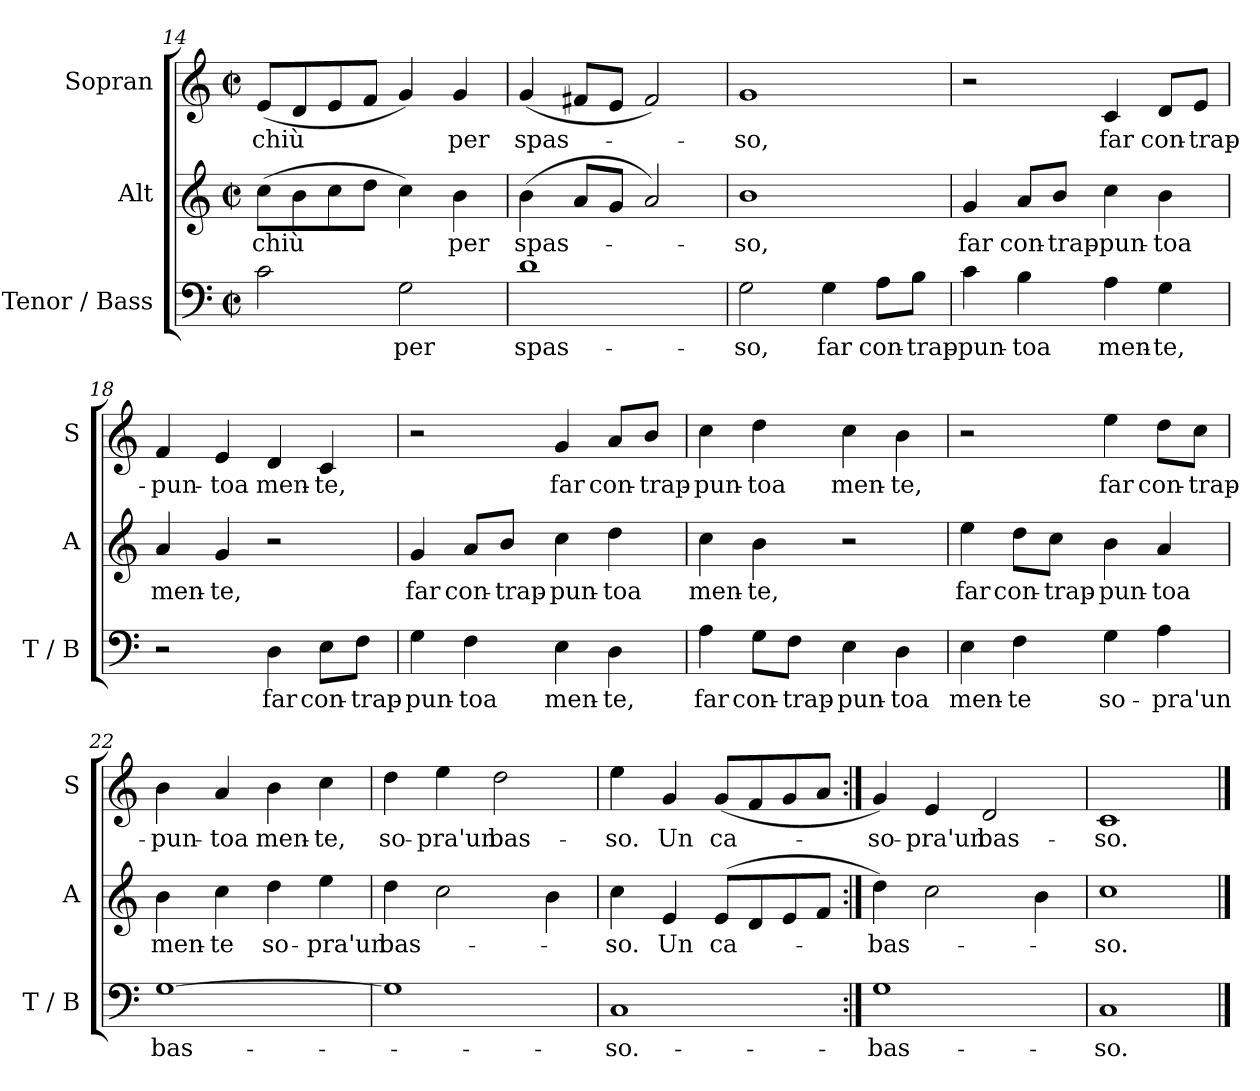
**kern	**text	**kern	**text	**kern	**text
*part3	*part3	*part2	*part2	*part1	*part1
*staff3	*staff3	*staff2	*staff2	*staff1	*staff1
*I"Tenor / Bass	*	*I"Alt	*	*I"Sopran	*
*I'T / B	*	*I'A	*	*I'S	*
*clefF4	*	*clefG2	*	*clefG2	*
*k[]	*	*k[]	*	*k[]	*
*M2/2	*	*M2/2	*	*M2/2	*
*met(c|)	*	*met(c|)	*	*met(c|)	*
=14	=14	=14	=14	=14	=14
!	!	!	!LO:LY:b	!	!LO:LY:b
2c\	.	(>8cc\L	chiù	(<8e/L	chiù
.	.	8b\	.	8d/	.
.	.	8cc\	.	8e/	.
.	.	8dd\J	.	8f/J	.
!	!LO:LY:b	!	!	!	!
2G\	per	4cc\)	.	4g/)	.
!	!	!	!LO:LY:b	!	!LO:LY:b
.	.	4b\	per	4g/	per
=15	=15	=15	=15	=15	=15
!	!LO:LY:b	!	!LO:LY:b	!	!LO:LY:b
1d	spas-	(>4b\	spas-	(<4g/	spas-
.	.	8a/L	.	8f#X/L	.
.	.	8g/J	.	8e/J	.
.	.	2a/)	.	2f#/)	.
=16	=16	=16	=16	=16	=16
!	!LO:LY:b	!	!LO:LY:b	!	!LO:LY:b
2G\	-so,	1b	-so,	1g	-so,
!	!LO:LY:b	!	!	!	!
4G\	far	.	.	.	.
!	!LO:LY:b	!	!	!	!
8A\L	con-	.	.	.	.
!	!LO:LY:b	!	!	!	!
8B\J	-trap-	.	.	.	.
=17	=17	=17	=17	=17	=17
!	!LO:LY:b	!	!LO:LY:b	!	!
4c\	-pun-	4g/	far	2r	.
!	!LO:LY:b	!	!LO:LY:b	!	!
4B\	-toa	8a/L	con-	.	.
!	!	!	!LO:LY:b	!	!
.	.	8b/J	-trap-	.	.
!	!LO:LY:b	!	!LO:LY:b	!	!LO:LY:b
4A\	men-	4cc\	-pun-	4c/	far
!	!LO:LY:b	!	!LO:LY:b	!	!LO:LY:b
4G\	-te,	4b\	-toa	8d/L	con-
!	!	!	!	!	!LO:LY:b
.	.	.	.	8e/J	-trap-
!!LO:LB:g=z
=18	=18	=18	=18	=18	=18
!	!	!	!LO:LY:b	!	!LO:LY:b
2r	.	4a/	men-	4f/	-pun-
!	!	!	!LO:LY:b	!	!LO:LY:b
.	.	4g/	-te,	4e/	-toa
!	!LO:LY:b	!	!	!	!LO:LY:b
4D\	far	2r	.	4d/	men-
!	!LO:LY:b	!	!	!	!LO:LY:b
8E\L	con-	.	.	4c/	-te,
!	!LO:LY:b	!	!	!	!
8F\J	-trap-	.	.	.	.
=19	=19	=19	=19	=19	=19
!	!LO:LY:b	!	!LO:LY:b	!	!
4G\	-pun-	4g/	far	2r	.
!	!LO:LY:b	!	!LO:LY:b	!	!
4F\	-toa	8a/L	con-	.	.
!	!	!	!LO:LY:b	!	!
.	.	8b/J	-trap-	.	.
!	!LO:LY:b	!	!LO:LY:b	!	!LO:LY:b
4E\	men-	4cc\	-pun-	4g/	far
!	!LO:LY:b	!	!LO:LY:b	!	!LO:LY:b
4D\	-te,	4dd\	-toa	8a/L	con-
!	!	!	!	!	!LO:LY:b
.	.	.	.	8b/J	-trap-
=20	=20	=20	=20	=20	=20
!	!LO:LY:b	!	!LO:LY:b	!	!LO:LY:b
4A\	far	4cc\	men-	4cc\	-pun-
!	!LO:LY:b	!	!LO:LY:b	!	!LO:LY:b
8G\L	con-	4b\	-te,	4dd\	-toa
!	!LO:LY:b	!	!	!	!
8F\J	-trap-	.	.	.	.
!	!LO:LY:b	!	!	!	!LO:LY:b
4E\	-pun-	2r	.	4cc\	men-
!	!LO:LY:b	!	!	!	!LO:LY:b
4D\	-toa	.	.	4b\	-te,
!!LO:LB:g=z
=21	=21	=21	=21	=21	=21
!	!LO:LY:b	!	!LO:LY:b	!	!
4E\	men-	4ee\	far	2r	.
!	!LO:LY:b	!	!LO:LY:b	!	!
4F\	-te	8dd\L	con-	.	.
!	!	!	!LO:LY:b	!	!
.	.	8cc\J	-trap-	.	.
!	!LO:LY:b	!	!LO:LY:b	!	!LO:LY:b
4G\	so-	4b\	-pun-	4ee\	far
!	!LO:LY:b	!	!LO:LY:b	!	!LO:LY:b
4A\	-pra'un	4a/	-toa	8dd\L	con-
!	!	!	!	!	!LO:LY:b
.	.	.	.	8cc\J	-trap-
!!LO:PB:g=z
=22	=22	=22	=22	=22	=22
!	!LO:LY:b	!	!LO:LY:b	!	!LO:LY:b
[1G	bas-	4b\	men-	4b\	-pun-
!	!	!	!LO:LY:b	!	!LO:LY:b
.	.	4cc\	-te	4a/	-toa
!	!	!	!LO:LY:b	!	!LO:LY:b
.	.	4dd\	so-	4b\	men-
!	!	!	!LO:LY:b	!	!LO:LY:b
.	.	4ee\	-pra'un	4cc\	-te,
=23	=23	=23	=23	=23	=23
!	!	!	!LO:LY:b	!	!LO:LY:b
1G]	.	4dd\	bas-	4dd\	so-
!	!	!	!	!	!LO:LY:b
.	.	2cc\	.	4ee\	-pra'un
!	!	!	!	!	!LO:LY:b
.	.	.	.	2dd\	bas-
.	.	4b\	.	.	.
=24	=24	=24	=24	=24	=24
!	!LO:LY:b	!	!LO:LY:b	!	!LO:LY:b
1C	-so.-	4cc\	-so.	4ee\	-so.
!	!	!	!LO:LY:b	!	!LO:LY:b
.	.	4e/	Un	4g/	Un
!	!	!	!LO:LY:b	!	!LO:LY:b
.	.	(<8e/L	ca-	(<8g/L	ca-
.	.	8d/	.	8f/	.
.	.	8e/	.	8g/	.
.	.	8f/J	.	8a/J	.
=25:|!	=25:|!	=25:|!	=25:|!	=25:|!	=25:|!
!	!LO:LY:b	!	!LO:LY:b	!	!LO:LY:b
1G	-bas-	4dd\)	-bas-	4g/)	-so-
!	!	!	!	!	!LO:LY:b
.	.	2cc\	.	4e/	-pra'un
!	!	!	!	!	!LO:LY:b
.	.	.	.	2d/	bas-
.	.	4b\	.	.	.
=26	=26	=26	=26	=26	=26
!	!LO:LY:b	!	!LO:LY:b	!	!LO:LY:b
1C	-so.	1cc	-so.	1c	-so.
==	==	==	==	==	==
*-	*-	*-	*-	*-	*-
